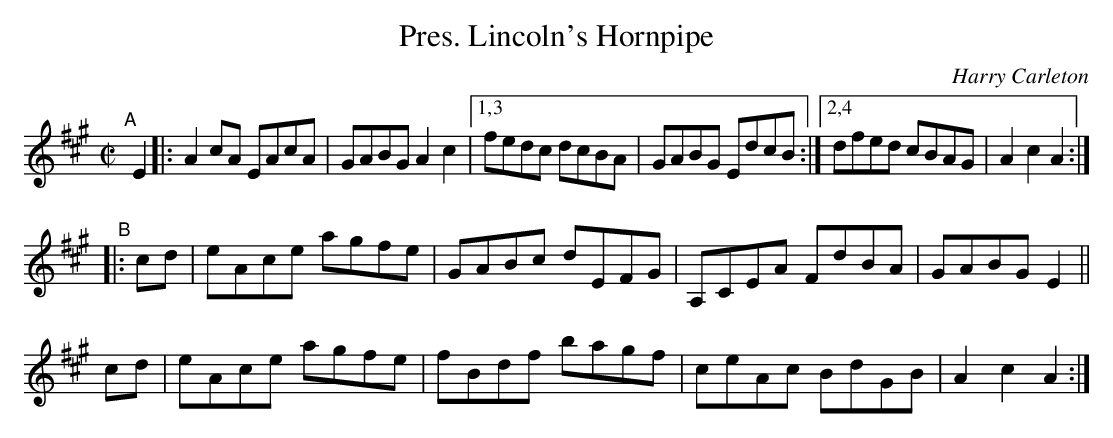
X:1
T: Pres. Lincoln's Hornpipe
C: Harry Carleton
M: C|
L: 1/8
K: A
"^A"[|] E2 \
|: A2cA EAcA | GABG A2c2 |[1,3 fedc dcBA | GABG EdcB :|[2,4 dfed cBAG | A2c2 A2 :|
"^B"|:\
cd | eAce agfe | GABc dEFG | A,CEA FdBA | GABG E2 ||
cd | eAce agfe | fBdf bagf |  ceAc BdGB | A2c2 A2 :|
